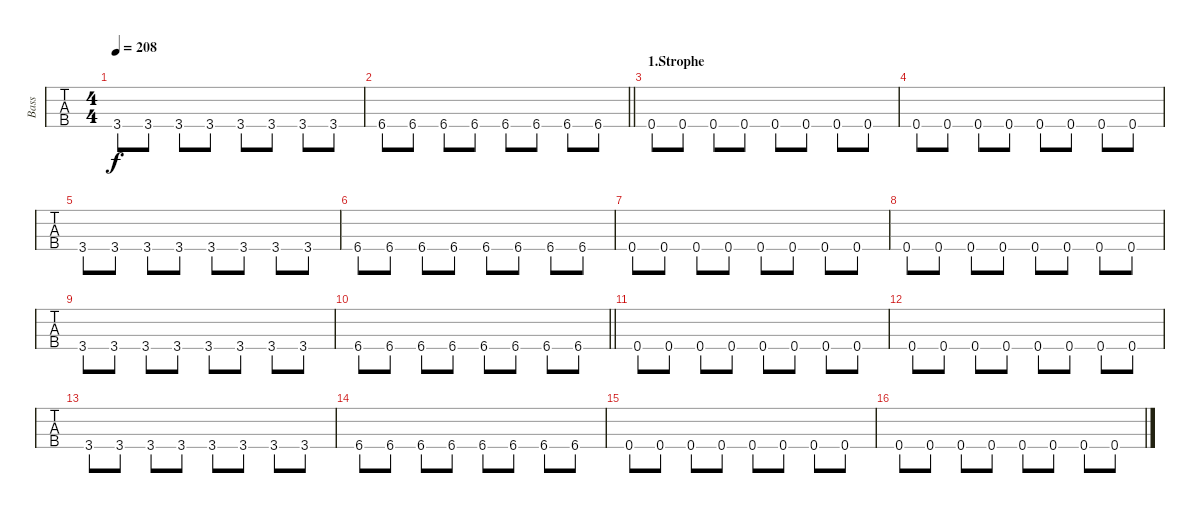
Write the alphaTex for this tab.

\track ("Bass" "Bass") {instrument electricbasspick}
\staff {tabs}
\tuning (E2 B1 Gb1 B0) {hide}
\ts (4 4)
\tempo 208
\clef f4
\ks c
3.4.8{dy f} 3.4.8 3.4.8 3.4.8 3.4.8 3.4.8 3.4.8 3.4.8 |
\barLineRight lightlight
6.4.8 6.4.8 6.4.8 6.4.8 6.4.8 6.4.8 6.4.8 6.4.8 |
\section ("" "1.Strophe")
0.4.8 0.4.8 0.4.8 0.4.8 0.4.8 0.4.8 0.4.8 0.4.8 |
0.4.8 0.4.8 0.4.8 0.4.8 0.4.8 0.4.8 0.4.8 0.4.8 |
3.4.8 3.4.8 3.4.8 3.4.8 3.4.8 3.4.8 3.4.8 3.4.8 |
6.4.8 6.4.8 6.4.8 6.4.8 6.4.8 6.4.8 6.4.8 6.4.8 |
0.4.8 0.4.8 0.4.8 0.4.8 0.4.8 0.4.8 0.4.8 0.4.8 |
0.4.8 0.4.8 0.4.8 0.4.8 0.4.8 0.4.8 0.4.8 0.4.8 |
3.4.8 3.4.8 3.4.8 3.4.8 3.4.8 3.4.8 3.4.8 3.4.8 |
\barLineRight lightlight
6.4.8 6.4.8 6.4.8 6.4.8 6.4.8 6.4.8 6.4.8 6.4.8 |
0.4.8 0.4.8 0.4.8 0.4.8 0.4.8 0.4.8 0.4.8 0.4.8 |
0.4.8 0.4.8 0.4.8 0.4.8 0.4.8 0.4.8 0.4.8 0.4.8 |
3.4.8 3.4.8 3.4.8 3.4.8 3.4.8 3.4.8 3.4.8 3.4.8 |
6.4.8 6.4.8 6.4.8 6.4.8 6.4.8 6.4.8 6.4.8 6.4.8 |
0.4.8 0.4.8 0.4.8 0.4.8 0.4.8 0.4.8 0.4.8 0.4.8 |
0.4.8 0.4.8 0.4.8 0.4.8 0.4.8 0.4.8 0.4.8 0.4.8
